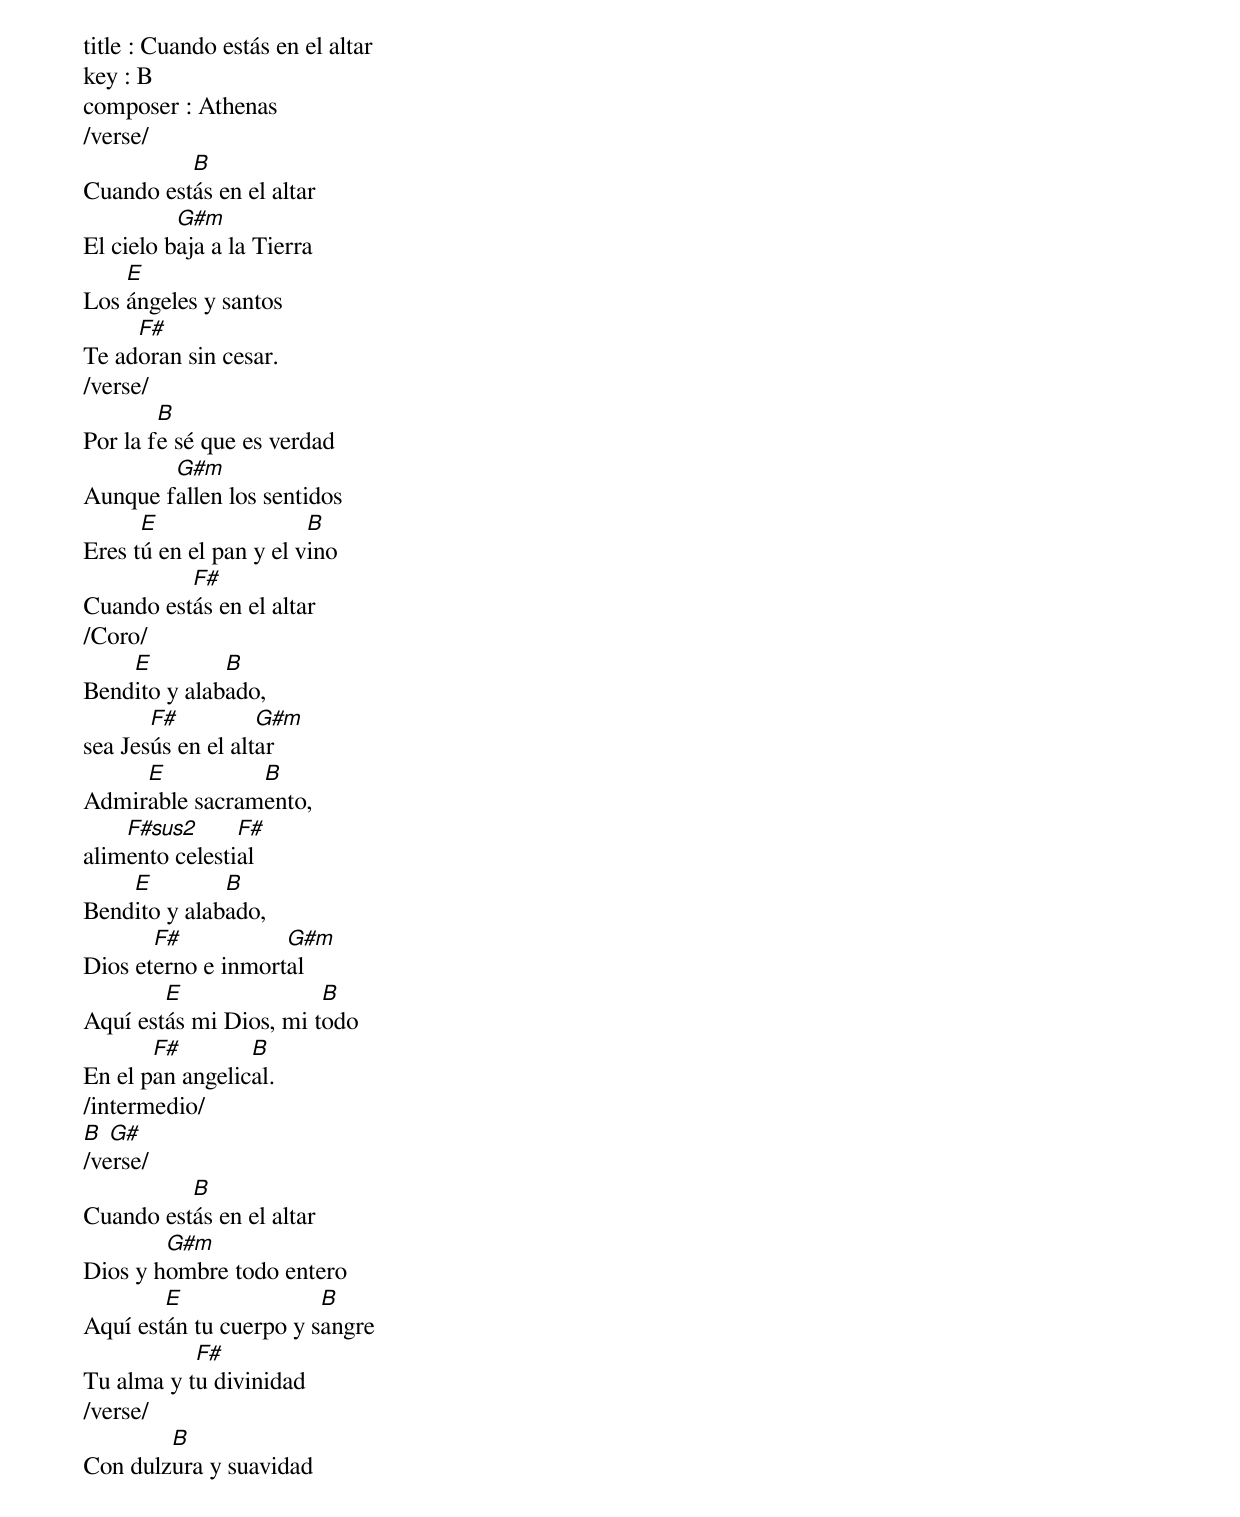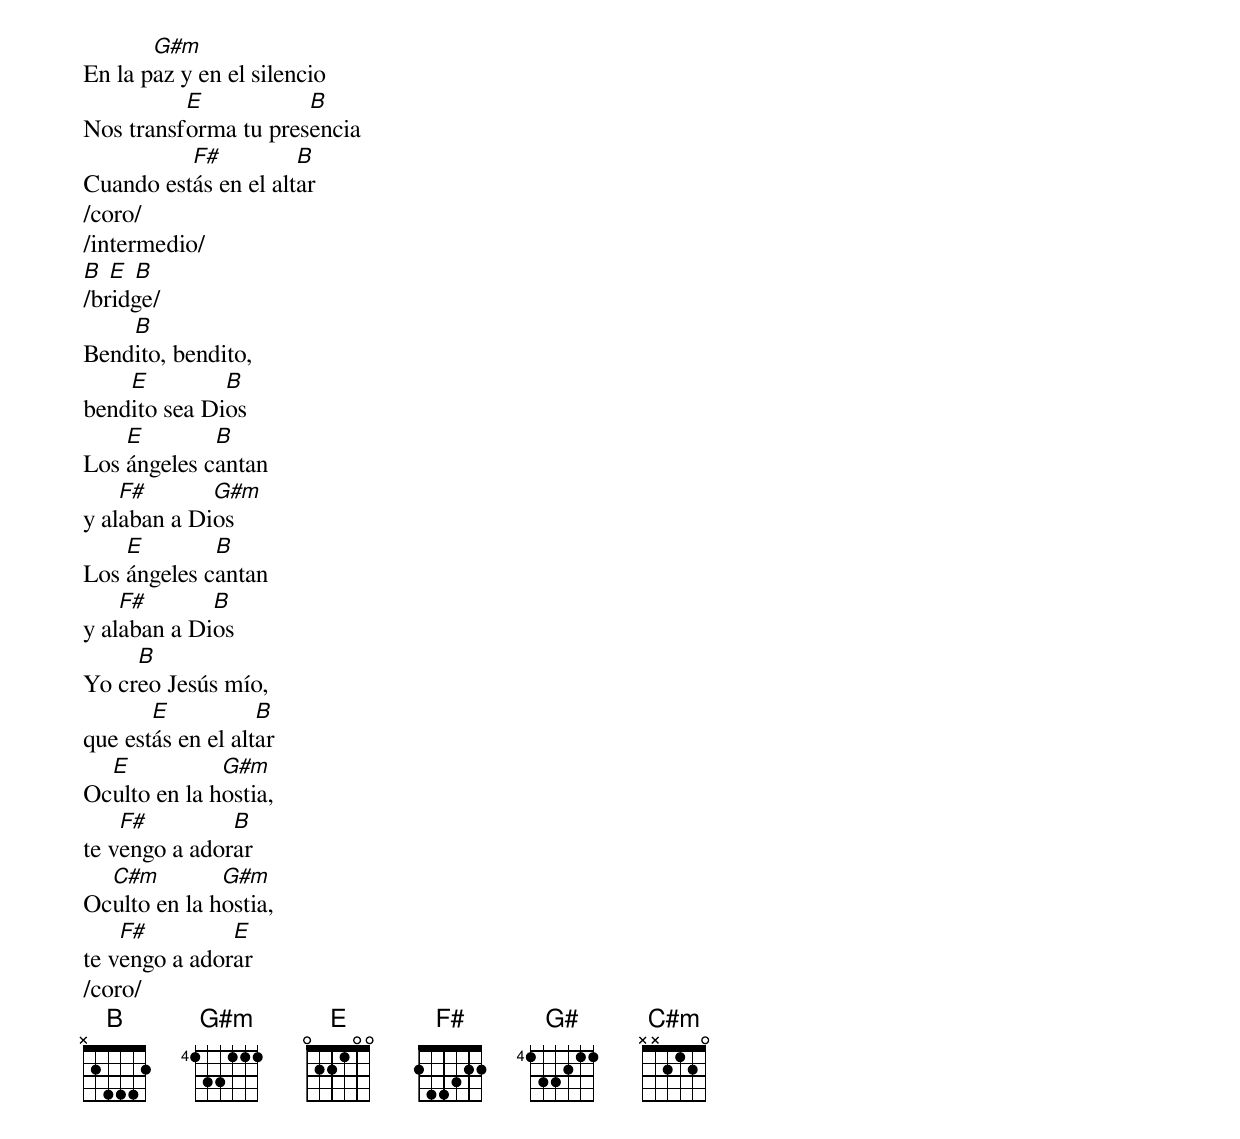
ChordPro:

title : Cuando estás en el altar
key : B
composer : Athenas
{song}
/verse/
Cuando est[B]ás en el altar
El cielo b[G#m]aja a la Tierra
Los [E]ángeles y santos
Te ad[F#]oran sin cesar.
/verse/
Por la f[B]e sé que es verdad
Aunque f[G#m]allen los sentidos
Eres t[E]ú en el pan y el v[B]ino
Cuando est[F#]ás en el altar
/Coro/
Bend[E]ito y alab[B]ado,
sea Jes[F#]ús en el alt[G#m]ar
Admir[E]able sacram[B]ento,
alim[F#sus2]ento celesti[F#]al
Bend[E]ito y alab[B]ado,
Dios et[F#]erno e inmort[G#m]al
Aquí est[E]ás mi Dios, mi t[B]odo
En el p[F#]an angelic[B]al.
/intermedio/
[B] [G#]
/verse/
Cuando est[B]ás en el altar
Dios y h[G#m]ombre todo entero
Aquí est[E]án tu cuerpo y s[B]angre
Tu alma y t[F#]u divinidad
/verse/
Con dulz[B]ura y suavidad
En la p[G#m]az y en el silencio
Nos transf[E]orma tu pres[B]encia
Cuando est[F#]ás en el alt[B]ar
/coro/
/intermedio/
[B] [E] [B]
/bridge/
Bend[B]ito, bendito,
bend[E]ito sea Di[B]os
Los [E]ángeles c[B]antan
y al[F#]aban a Di[G#m]os
Los [E]ángeles c[B]antan
y al[F#]aban a Di[B]os
Yo cr[B]eo Jesús mío,
que est[E]ás en el alt[B]ar
Oc[E]ulto en la h[G#m]ostia,
te v[F#]engo a ador[B]ar
Oc[C#m]ulto en la h[G#m]ostia,
te v[F#]engo a ador[E]ar
/coro/
